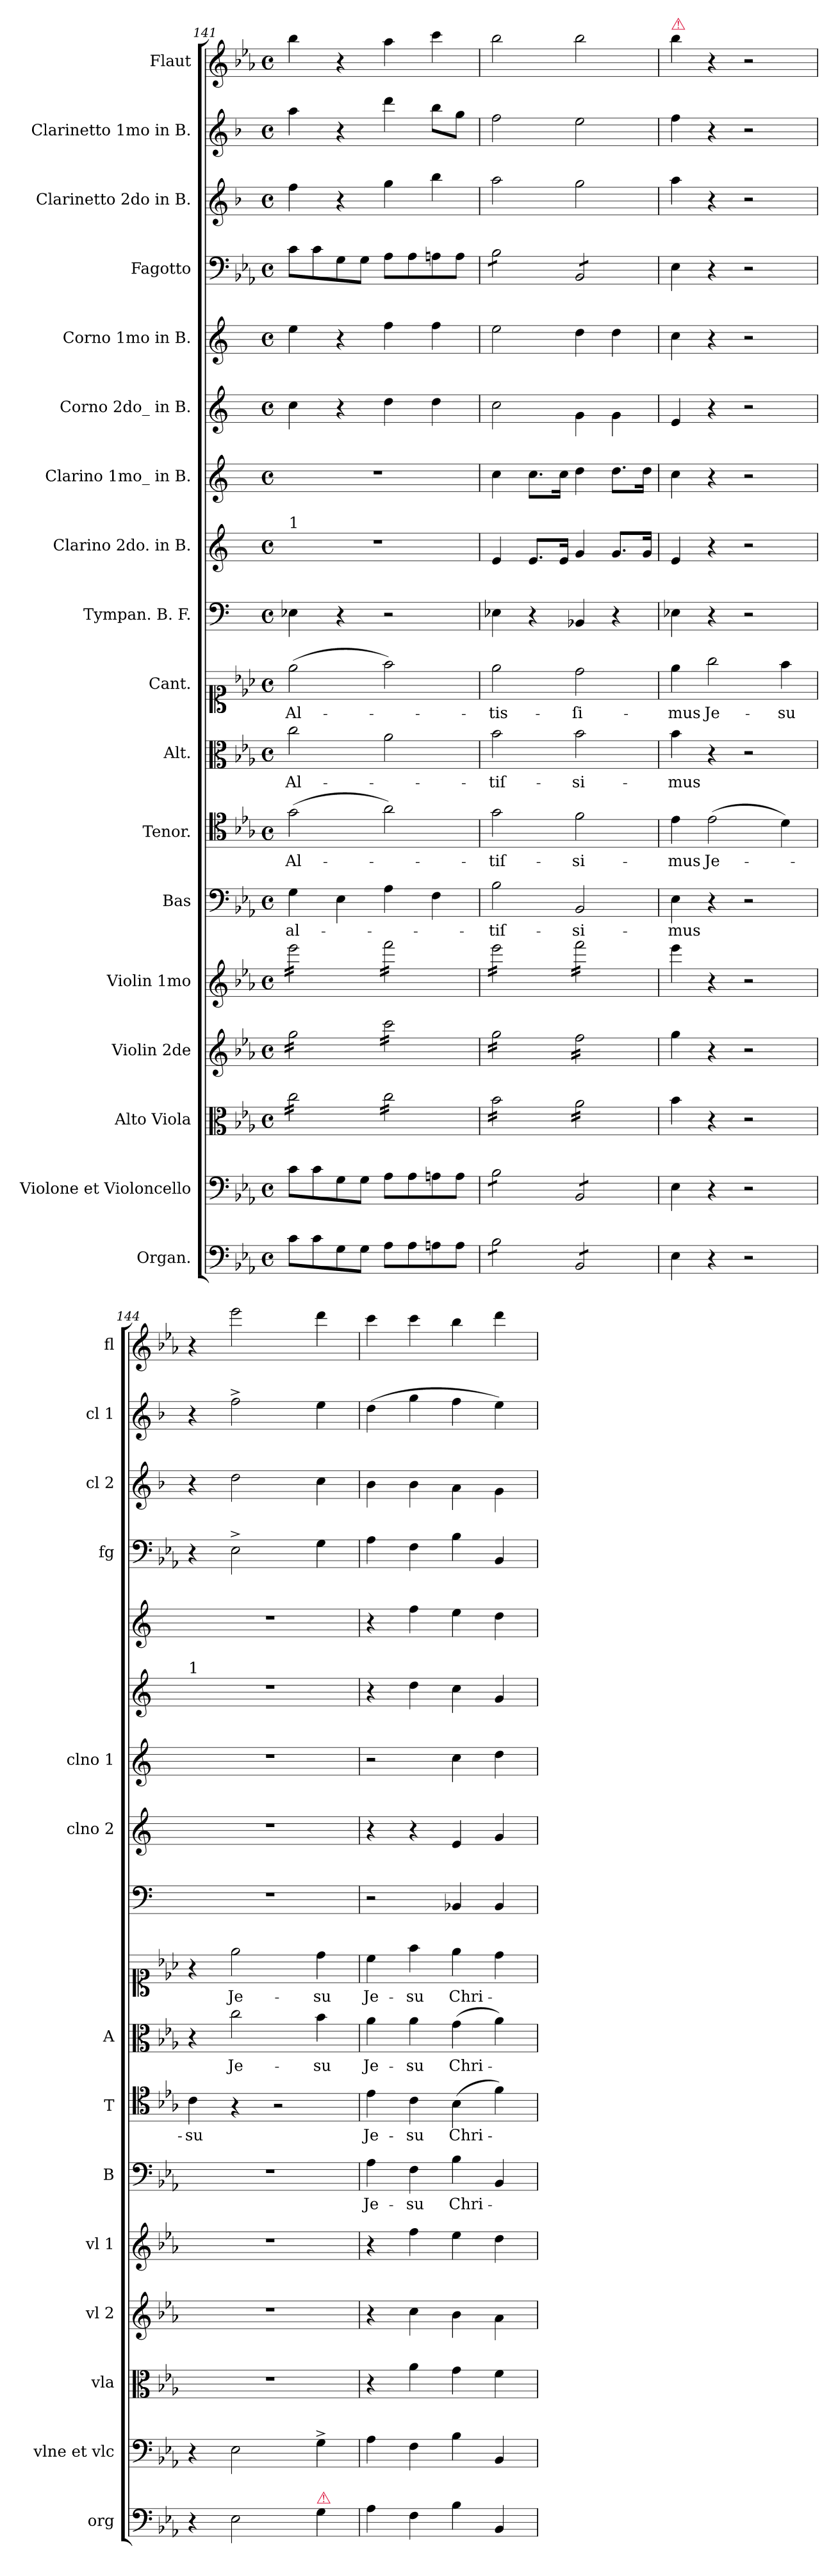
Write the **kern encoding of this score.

**kern	**kern	**kern	**kern	**kern	**kern	**text	**kern	**text	**kern	**text	**kern	**text	**kern	**kern	**kern	**kern	**kern	**kern	**kern	**kern	**kern
*part18	*part17	*part16	*part15	*part14	*part13	*part13	*part12	*part12	*part11	*part11	*part10	*part10	*part9	*part8	*part7	*part6	*part5	*part4	*part3	*part2	*part1
*staff18	*staff17	*staff16	*staff15	*staff14	*staff13	*staff13	*staff12	*staff12	*staff11	*staff11	*staff10	*staff10	*staff9	*staff8	*staff7	*staff6	*staff5	*staff4	*staff3	*staff2	*staff1
*I"Organ.	*I"Violone et Violoncello	*I"Alto Viola	*I"Violin 2de	*I"Violin 1mo	*I"Bas	*	*I"Tenor.	*	*I"Alt.	*	*I"Cant.	*	*I"Tympan. B. F.	*I"Clarino 2do. in B.	*I"Clarino 1mo_ in B.	*I"Corno 2do_ in B.	*I"Corno 1mo in B.	*I"Fagotto	*I"Clarinetto 2do in B.	*I"Clarinetto 1mo in B.	*I"Flaut
*I'org	*I'vlne et vlc	*I'vla	*I'vl 2	*I'vl 1	*I'B	*	*I'T	*	*I'A	*	*	*	*	*I'clno 2	*I'clno 1	*	*	*I'fg	*I'cl 2	*I'cl 1	*I'fl
*clefF4	*clefF4	*clefC3	*clefG2	*clefG2	*clefF4	*	*clefC4	*	*clefC3	*	*clefC1	*	*clefF4	*clefG2	*clefG2	*clefG2	*clefG2	*clefF4	*clefG2	*clefG2	*clefG2
*	*	*	*	*	*	*	*	*	*	*	*	*	*	*ITrd-2c-3	*ITrd-2c-3	*ITrd5c9	*ITrd5c9	*	*ITrd1c2	*ITrd1c2	*
*k[b-e-a-]	*k[b-e-a-]	*k[b-e-a-]	*k[b-e-a-]	*k[b-e-a-]	*k[b-e-a-]	*	*k[b-e-a-]	*	*k[b-e-a-]	*	*k[b-e-a-]	*	*	*k[b-e-a-]	*k[b-e-a-]	*k[b-e-a-]	*k[b-e-a-]	*k[b-e-a-]	*k[b-e-a-]	*k[b-e-a-]	*k[b-e-a-]
*E-:	*E-:	*E-:	*E-:	*E-:	*E-:	*	*E-:	*	*E-:	*	*E-:	*	*	*E-:	*E-:	*E-:	*E-:	*E-:	*E-:	*E-:	*E-:
*M4/4	*M4/4	*M4/4	*M4/4	*M4/4	*M4/4	*	*M4/4	*	*M4/4	*	*M4/4	*	*M4/4	*M4/4	*M4/4	*M4/4	*M4/4	*M4/4	*M4/4	*M4/4	*M4/4
*met(c)	*met(c)	*met(c)	*met(c)	*met(c)	*met(c)	*	*met(c)	*	*met(c)	*	*met(c)	*	*met(c)	*met(c)	*met(c)	*met(c)	*met(c)	*met(c)	*met(c)	*met(c)	*met(c)
=141	=141	=141	=141	=141	=141	=141	=141	=141	=141	=141	=141	=141	=141	=141	=141	=141	=141	=141	=141	=141	=141
!	!	!	!	!	!	!	!	!	!	!	!	!	!	!LO:TX:a:t=1	!	!	!	!	!	!	!
*	*	*tremolo	*	*	*	*	*	*	*	*	*	*	*	*	*	*	*	*	*	*	*
*	*	*	*tremolo	*	*	*	*	*	*	*	*	*	*	*	*	*	*	*	*	*	*
*	*	*	*	*tremolo	*	*	*	*	*	*	*	*	*	*	*	*	*	*	*	*	*
8c\L	8c\L	16cc\LL	16gg\LL	16eee-\LL	4G\	al-	(2g\	Al-	2cc\	Al-	(2ee-\	Al-	4E-X\	1r	1r	4e-\	4g\	8c\L	4ee-\	4gg\	4bb-\
.	.	16cc\	16gg\	16eee-\	.	.	.	.	.	.	.	.	.	.	.	.	.	.	.	.	.
8c\	8c\	16cc\	16gg\	16eee-\	.	.	.	.	.	.	.	.	.	.	.	.	.	8c\	.	.	.
.	.	16cc\	16gg\	16eee-\	.	.	.	.	.	.	.	.	.	.	.	.	.	.	.	.	.
8G\	8G\	16cc\	16gg\	16eee-\	4E-\	.	.	.	.	.	.	.	4r	.	.	4r	4r	8G\	4r	4r	4r
.	.	16cc\	16gg\	16eee-\	.	.	.	.	.	.	.	.	.	.	.	.	.	.	.	.	.
8G\J	8G\J	16cc\	16gg\	16eee-\	.	.	.	.	.	.	.	.	.	.	.	.	.	8G\J	.	.	.
.	.	16cc\JJ	16gg\JJ	16eee-\JJ	.	.	.	.	.	.	.	.	.	.	.	.	.	.	.	.	.
8A-\L	8A-\L	16cc\LL	16ccc\LL	16fff\LL	4A-\	.	2a-\)	.	2a-\	.	2ff\)	.	2r	.	.	4f\	4a-\	8A-\L	4ff\	4ccc\	4aa-\
.	.	16cc\	16ccc\	16fff\	.	.	.	.	.	.	.	.	.	.	.	.	.	.	.	.	.
8A-\	8A-\	16cc\	16ccc\	16fff\	.	.	.	.	.	.	.	.	.	.	.	.	.	8A-\	.	.	.
.	.	16cc\	16ccc\	16fff\	.	.	.	.	.	.	.	.	.	.	.	.	.	.	.	.	.
8An\	8An\	16cc\	16ccc\	16fff\	4F\	.	.	.	.	.	.	.	.	.	.	4f\	4a-\	8An\	4aa-\	8aa-\L	4ccc\
.	.	16cc\	16ccc\	16fff\	.	.	.	.	.	.	.	.	.	.	.	.	.	.	.	.	.
8A\J	8A\J	16cc\	16ccc\	16fff\	.	.	.	.	.	.	.	.	.	.	.	.	.	8A\J	.	8ff\J	.
.	.	16cc\JJ	16ccc\JJ	16fff\JJ	.	.	.	.	.	.	.	.	.	.	.	.	.	.	.	.	.
=142	=142	=142	=142	=142	=142	=142	=142	=142	=142	=142	=142	=142	=142	=142	=142	=142	=142	=142	=142	=142	=142
*tremolo	*	*	*	*	*	*	*	*	*	*	*	*	*	*	*	*	*	*	*	*	*
*	*tremolo	*	*	*	*	*	*	*	*	*	*	*	*	*	*	*	*	*	*	*	*
*	*	*	*	*	*	*	*	*	*	*	*	*	*	*	*	*	*	*tremolo	*	*	*
8B-\L	8B-\L	16b-\LL	16gg\LL	16eee-\LL	2B-\	-tiſ-	2g\	-tiſ-	2b-\	-tiſ-	2ee-\	-tis-	4E-X\	4g/	4ee-\	2e-\	2g\	8B-\L	2gg\	2ee-\	2bb-\
.	.	16b-\	16gg\	16eee-\	.	.	.	.	.	.	.	.	.	.	.	.	.	.	.	.	.
8B-\	8B-\	16b-\	16gg\	16eee-\	.	.	.	.	.	.	.	.	.	.	.	.	.	8B-\	.	.	.
.	.	16b-\	16gg\	16eee-\	.	.	.	.	.	.	.	.	.	.	.	.	.	.	.	.	.
8B-\	8B-\	16b-\	16gg\	16eee-\	.	.	.	.	.	.	.	.	4r	8.g/L	8.ee-\L	.	.	8B-\	.	.	.
.	.	16b-\	16gg\	16eee-\	.	.	.	.	.	.	.	.	.	.	.	.	.	.	.	.	.
8B-\J	8B-\J	16b-\	16gg\	16eee-\	.	.	.	.	.	.	.	.	.	.	.	.	.	8B-\J	.	.	.
.	.	16b-\JJ	16gg\JJ	16eee-\JJ	.	.	.	.	.	.	.	.	.	16g/Jk	16ee-\Jk	.	.	.	.	.	.
8BB-/L	8BB-/L	16a-\LL	16ff\LL	16fff\LL	2BB-/	-si-	2f\	-si-	2b-\	-si-	2dd\	-ſi-	4BB-X/	4b-/	4ff\	4B-\	4f\	8BB-/L	2ff\	2dd\	2bb-\
.	.	16a-\	16ff\	16fff\	.	.	.	.	.	.	.	.	.	.	.	.	.	.	.	.	.
8BB-/	8BB-/	16a-\	16ff\	16fff\	.	.	.	.	.	.	.	.	.	.	.	.	.	8BB-/	.	.	.
.	.	16a-\	16ff\	16fff\	.	.	.	.	.	.	.	.	.	.	.	.	.	.	.	.	.
8BB-/	8BB-/	16a-\	16ff\	16fff\	.	.	.	.	.	.	.	.	4r	8.b-/L	8.ff\L	4B-\	4f\	8BB-/	.	.	.
.	.	16a-\	16ff\	16fff\	.	.	.	.	.	.	.	.	.	.	.	.	.	.	.	.	.
8BB-/J	8BB-/J	16a-\	16ff\	16fff\	.	.	.	.	.	.	.	.	.	.	.	.	.	8BB-/J	.	.	.
*	*	*	*	*	*	*	*	*	*	*	*	*	*	*	*	*	*	*Xtremolo	*	*	*
*	*Xtremolo	*	*	*	*	*	*	*	*	*	*	*	*	*	*	*	*	*	*	*	*
*Xtremolo	*	*	*	*	*	*	*	*	*	*	*	*	*	*	*	*	*	*	*	*	*
.	.	16a-\JJ	16ff\JJ	16fff\JJ	.	.	.	.	.	.	.	.	.	16b-/Jk	16ff\Jk	.	.	.	.	.	.
*	*	*	*	*Xtremolo	*	*	*	*	*	*	*	*	*	*	*	*	*	*	*	*	*
*	*	*	*Xtremolo	*	*	*	*	*	*	*	*	*	*	*	*	*	*	*	*	*	*
*	*	*Xtremolo	*	*	*	*	*	*	*	*	*	*	*	*	*	*	*	*	*	*	*
=143	=143	=143	=143	=143	=143	=143	=143	=143	=143	=143	=143	=143	=143	=143	=143	=143	=143	=143	=143	=143	=143
!	!	!	!	!	!	!	!	!	!	!	!	!	!	!	!	!	!	!	!	!	!LO:TX:a:color=crimson:t=⚠
4E-\	4E-\	4b-\	4gg\	4eee-\	4E-\	-mus	4e-\	-mus	4b-\	-mus	4ee-\	-mus	4E-X\	4g/	4ee-\	4G/	4e-\	4E-\	4gg\	4ee-\	4bb-\
4r	4r	4r	4r	4r	4r	.	(2e-\	Je-	4r	.	2gg\	Je-	4r	4r	4r	4r	4r	4r	4r	4r	4r
2r	2r	2r	2r	2r	2r	.	.	.	2r	.	.	.	2r	2r	2r	2r	2r	2r	2r	2r	2r
.	.	.	.	.	.	.	4d\)	.	.	.	4ff\	-su	.	.	.	.	.	.	.	.	.
=144	=144	=144	=144	=144	=144	=144	=144	=144	=144	=144	=144	=144	=144	=144	=144	=144	=144	=144	=144	=144	=144
!	!	!	!	!	!	!	!	!	!	!	!	!	!	!	!	!LO:TX:a:t=1	!	!	!	!	!
4r	4r	1r	1r	1r	1r	.	4c\	-su	4r	.	4r	.	1r	1r	1r	1r	1r	4r	4r	4r	4r
!	!	!	!	!	!	!	!	!	!	!	!	!LO:LY:i	!	!	!	!	!	!	!	!	!
2E-\	2E-\	.	.	.	.	.	4r	.	2cc\	Je-	2ee-\	Je-	.	.	.	.	.	2E-^\	2cc\	2ee-^\	2eee-\
.	.	.	.	.	.	.	2r	.	.	.	.	.	.	.	.	.	.	.	.	.	.
!LO:TX:a:color=crimson:t=⚠	!	!	!	!	!	!	!	!	!	!	!	!	!	!	!	!	!	!	!	!	!
!	!	!	!	!	!	!	!	!	!	!	!	!LO:LY:i	!	!	!	!	!	!	!	!	!
4G\	4G^\	.	.	.	.	.	.	.	4b-\	-su	4dd\	-su	.	.	.	.	.	4G\	4b-\	4dd\	4ddd\
=145	=145	=145	=145	=145	=145	=145	=145	=145	=145	=145	=145	=145	=145	=145	=145	=145	=145	=145	=145	=145	=145
!	!	!	!	!	!	!	!	!LO:LY:i	!	!LO:LY:i	!	!LO:LY:i	!	!	!	!	!	!	!	!	!
4A-\	4A-\	4r	4r	4r	4A-\	Je-	4e-\	Je-	4a-\	Je-	4cc\	Je-	2r	4r	2r	4r	4r	4A-\	4a-\	(4cc\	4ccc\
!	!	!	!	!	!	!	!	!LO:LY:i	!	!LO:LY:i	!	!LO:LY:i	!	!	!	!	!	!	!	!	!
4F\	4F\	4a-\	4cc\	4ff\	4F\	-su	4c\	-su	4a-\	-su	4ff\	-su	.	4r	.	4f\	4a-\	4F\	4a-\	4ff\	4ccc\
4B-\	4B-\	4g\	4b-\	4ee-\	4B-\	Chri-	(4B-\	Chri-	(4g\	Chri-	4ee-\	Chri-	4BB-X/	4g/	4ee-\	4e-\	4g\	4B-\	4g\	4ee-\	4bb-\
4BB-/	4BB-/	4f\	4a-\	4dd\	4BB-/	.	4f\)	.	4a-\)	.	4dd\	.	4BB-/	4b-/	4ff\	4B-/	4f\	4BB-/	4f\	4dd\)	4ddd\
=	=	=	=	=	=	=	=	=	=	=	=	=	=	=	=	=	=	=	=	=	=
*-	*-	*-	*-	*-	*-	*-	*-	*-	*-	*-	*-	*-	*-	*-	*-	*-	*-	*-	*-	*-	*-
